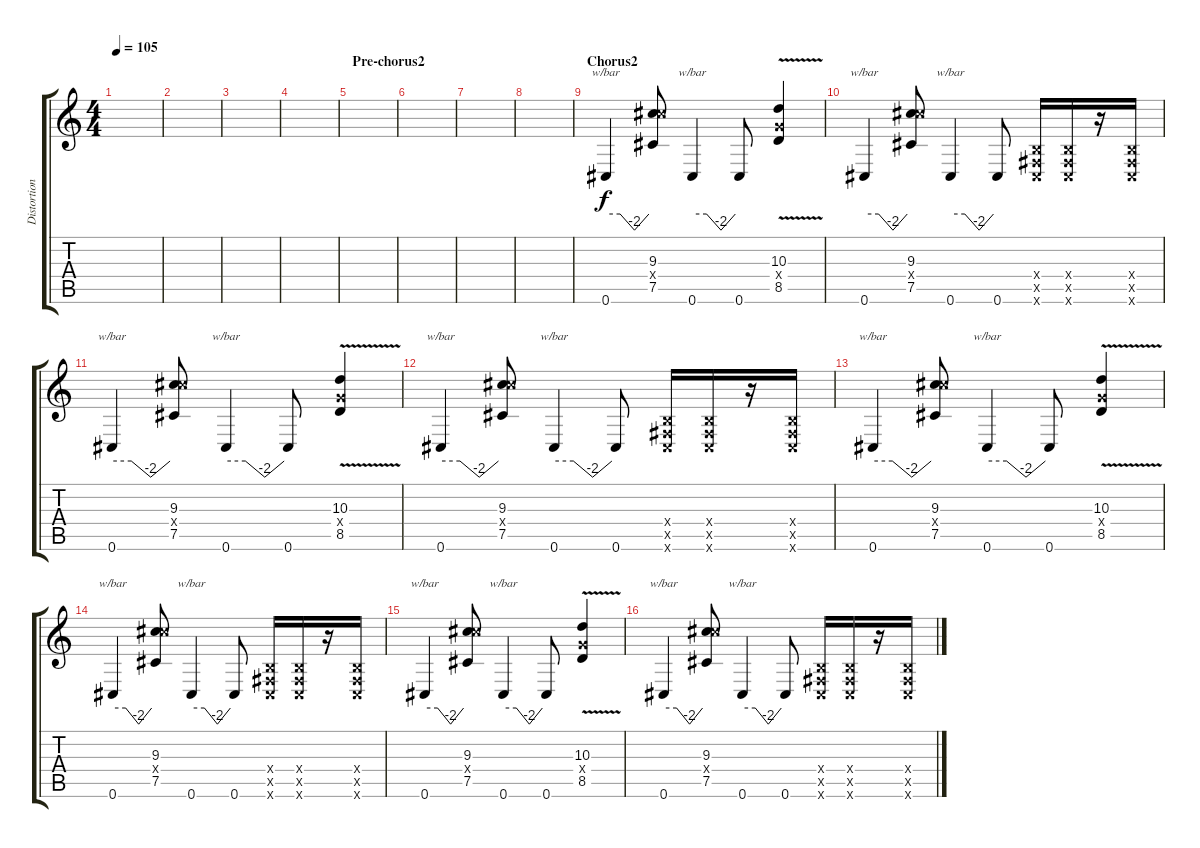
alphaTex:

\track ("Distortion Guitar1" "Distortion") {instrument distortionguitar}
\staff {score tabs}
\tuning (Db4 Ab3 E3 B2 Gb2 Db2) {hide}
\ts (4 4)
\tempo 105
\clef g2
\ks c
|
|
|
|
\section ("" "Pre-chorus2")
|
|
|
|
\section ("" "Chorus2")
0.6.4{tbe (custom default 0 0 20 0 40 -8 60 0)} (9.3 14.4{x} 7.5).8 0.6.4{tbe (custom default 0 0 20 0 40 -8 60 0)} 0.6.8 (10.3{v} 8.4{x} 8.5{v}).4 |
0.6.4{tbe (custom default 0 0 20 0 40 -8 60 0)} (9.3 14.4{x} 7.5).8 0.6.4{tbe (custom default 0 0 20 0 40 -8 60 0)} 0.6.8 (0.4{x} 0.5{x} 0.6{x}).16 (0.4{x} 0.5{x} 0.6{x}).16 r.16 (0.4{x} 0.5{x} 0.6{x}).16 |
0.6.4{tbe (custom default 0 0 20 0 40 -8 60 0)} (9.3 14.4{x} 7.5).8 0.6.4{tbe (custom default 0 0 20 0 40 -8 60 0)} 0.6.8 (10.3{v} 8.4{x} 8.5{v}).4 |
0.6.4{tbe (custom default 0 0 20 0 40 -8 60 0)} (9.3 14.4{x} 7.5).8 0.6.4{tbe (custom default 0 0 20 0 40 -8 60 0)} 0.6.8 (0.4{x} 0.5{x} 0.6{x}).16 (0.4{x} 0.5{x} 0.6{x}).16 r.16 (0.4{x} 0.5{x} 0.6{x}).16 |
0.6.4{tbe (custom default 0 0 20 0 40 -8 60 0)} (9.3 14.4{x} 7.5).8 0.6.4{tbe (custom default 0 0 20 0 40 -8 60 0)} 0.6.8 (10.3{v} 8.4{x} 8.5{v}).4 |
0.6.4{tbe (custom default 0 0 20 0 40 -8 60 0)} (9.3 14.4{x} 7.5).8 0.6.4{tbe (custom default 0 0 20 0 40 -8 60 0)} 0.6.8 (0.4{x} 0.5{x} 0.6{x}).16 (0.4{x} 0.5{x} 0.6{x}).16 r.16 (0.4{x} 0.5{x} 0.6{x}).16 |
0.6.4{tbe (custom default 0 0 20 0 40 -8 60 0)} (9.3 14.4{x} 7.5).8 0.6.4{tbe (custom default 0 0 20 0 40 -8 60 0)} 0.6.8 (10.3{v} 8.4{x} 8.5{v}).4 |
0.6.4{tbe (custom default 0 0 20 0 40 -8 60 0)} (9.3 14.4{x} 7.5).8 0.6.4{tbe (custom default 0 0 20 0 40 -8 60 0)} 0.6.8 (0.4{x} 0.5{x} 0.6{x}).16 (0.4{x} 0.5{x} 0.6{x}).16 r.16 (0.4{x} 0.5{x} 0.6{x}).16
